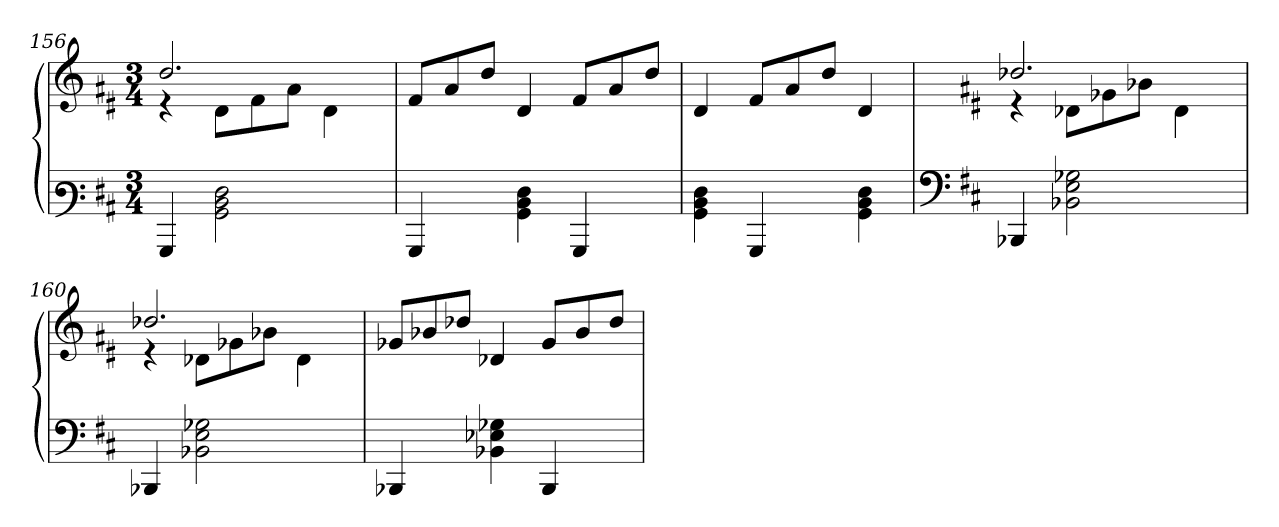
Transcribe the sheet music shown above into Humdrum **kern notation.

**kern	**kern
*part1	*part1
*staff2	*staff1
*clefF3	*clefG3
*k[f#c#]	*k[f#c#]
*M3/4	*M3/4
=156	=156
*	*^
4BBB/	2.b/	4rc
2BB\ 2D\ 2F#\	.	8B\L
.	.	8d\
.	.	8f#\J
.	.	4B\
8ryy	8ryy	.
*	*v	*v
=157	=157
4BBB/	8d/L
.	8f#/
8ryy	8b/J
4BB\ 4D\ 4F#\	4B/
4BBB/	8d/L
.	8f#/
8ryy	8b/J
=158	=158
4BB\ 4D\ 4F#\	4B/
4BBB/	8d/L
.	8f#/
8ryy	8b/J
4BB\ 4D\ 4F#\	4B/
!!LO:PB:g=z
=159	=159
*clefF4	*
*k[f#c#]	*k[f#c#]
*	*^
4BBB-X/	2.b-X/	4rc
2BB-X\ 2E\ 2G-X\	.	8B-X\L
.	.	8e-X\
.	.	8g-X\J
.	.	4B-\
8ryy	8ryy	.
=160	=160	=160
4BBB-X/	2.b-X/	4rc
2BB-X\ 2E\ 2G-X\	.	8B-X\L
.	.	8e-X\
.	.	8g-X\J
.	.	4B-\
8ryy	8ryy	.
*	*v	*v
=161	=161
4BBB-X/	8e-X/L
.	8g-X/
8ryy	8b-X/J
4BB-X\ 4E-\ 4G-X\	4B-X/
4BBB-/	8e-/L
.	8g-/
8ryy	8b-/J
=	=
*-	*-
